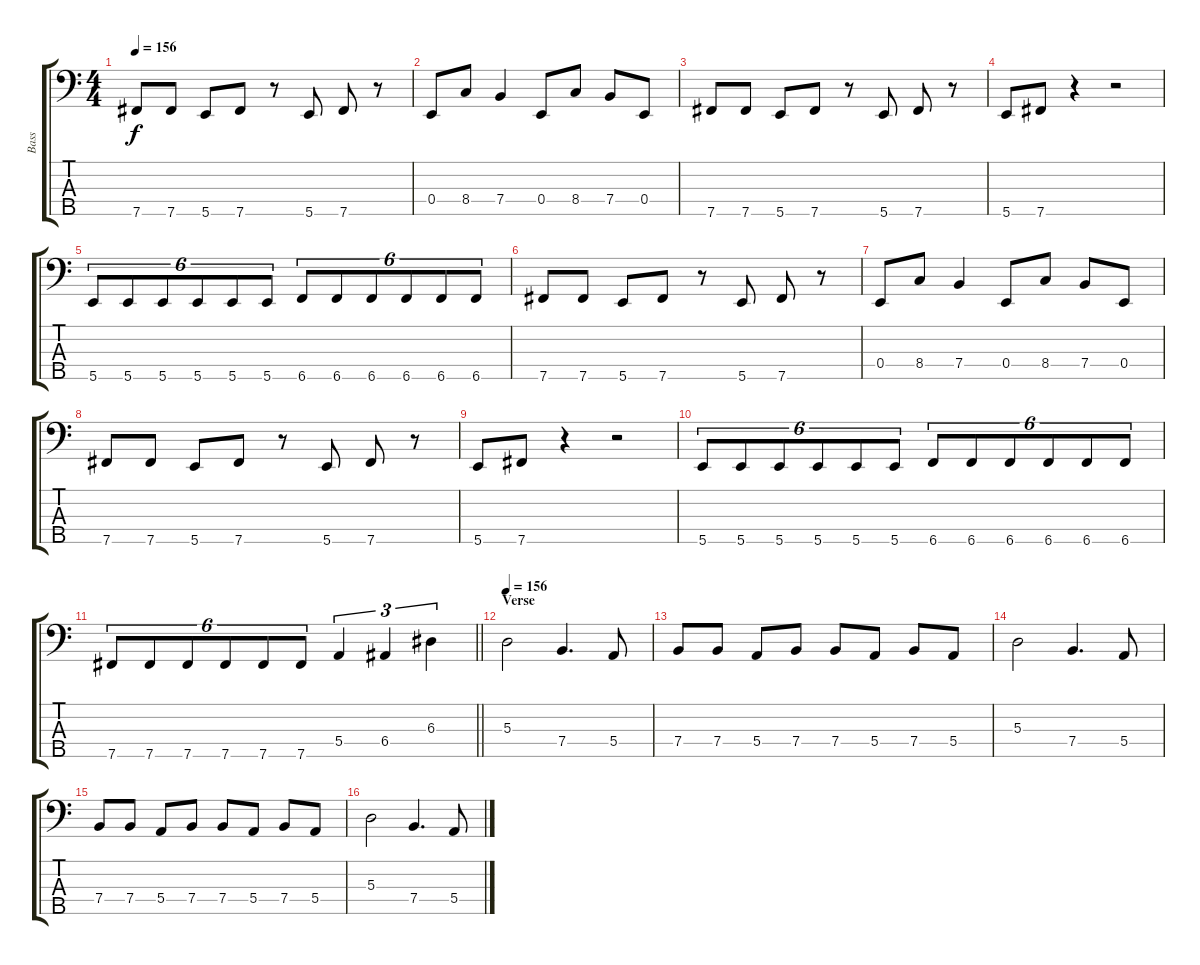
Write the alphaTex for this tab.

\track ("Bass" "Bass") {instrument electricbassfinger}
\staff {score tabs}
\tuning (G2 D2 A1 E1 B0) {hide}
\ts (4 4)
\tempo 156
\clef f4
\ks c
7.5.8{dy f} 7.5.8 5.5.8 7.5.8 r.8 5.5.8 7.5.8 r.8 |
0.4.8 8.4.8 7.4.4 0.4.8 8.4.8 7.4.8 0.4.8 |
7.5.8 7.5.8 5.5.8 7.5.8 r.8 5.5.8 7.5.8 r.8 |
5.5.8 7.5.8 r.4 r.2 |
5.5.8{tu (6 4)} 5.5.8{tu (6 4)} 5.5.8{tu (6 4)} 5.5.8{tu (6 4)} 5.5.8{tu (6 4)} 5.5.8{tu (6 4)} 6.5.8{tu (6 4)} 6.5.8{tu (6 4)} 6.5.8{tu (6 4)} 6.5.8{tu (6 4)} 6.5.8{tu (6 4)} 6.5.8{tu (6 4)} |
7.5.8 7.5.8 5.5.8 7.5.8 r.8 5.5.8 7.5.8 r.8 |
0.4.8 8.4.8 7.4.4 0.4.8 8.4.8 7.4.8 0.4.8 |
7.5.8 7.5.8 5.5.8 7.5.8 r.8 5.5.8 7.5.8 r.8 |
5.5.8 7.5.8 r.4 r.2 |
5.5.8{tu (6 4)} 5.5.8{tu (6 4)} 5.5.8{tu (6 4)} 5.5.8{tu (6 4)} 5.5.8{tu (6 4)} 5.5.8{tu (6 4)} 6.5.8{tu (6 4)} 6.5.8{tu (6 4)} 6.5.8{tu (6 4)} 6.5.8{tu (6 4)} 6.5.8{tu (6 4)} 6.5.8{tu (6 4)} |
\barLineRight lightlight
7.5.8{tu (6 4)} 7.5.8{tu (6 4)} 7.5.8{tu (6 4)} 7.5.8{tu (6 4)} 7.5.8{tu (6 4)} 7.5.8{tu (6 4)} 5.4.4{tu (3 2)} 6.4.4{tu (3 2)} 6.3.4{tu (3 2)} |
\section ("" "Verse")
\tempo 156
5.3.2 7.4.4{d} 5.4.8 |
7.4.8 7.4.8 5.4.8 7.4.8 7.4.8 5.4.8 7.4.8 5.4.8 |
5.3.2 7.4.4{d} 5.4.8 |
7.4.8 7.4.8 5.4.8 7.4.8 7.4.8 5.4.8 7.4.8 5.4.8 |
5.3.2 7.4.4{d} 5.4.8
